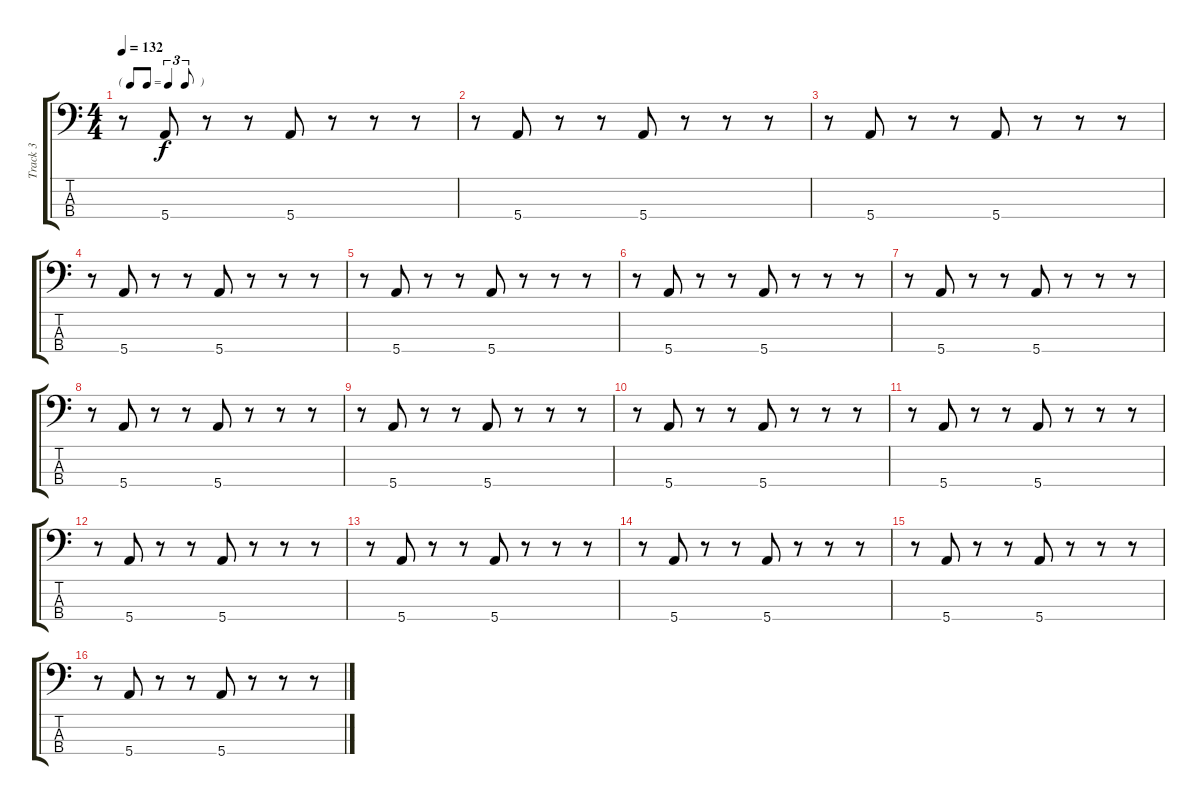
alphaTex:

\track ("Track 3" "Track 3") {instrument electricbassfinger}
\staff {score tabs}
\tuning (G2 D2 A1 E1) {hide}
\ts (4 4)
\tf triplet8th
\tempo 132
\clef f4
\ks c
r.8{dy f} 5.4.8 r.8 r.8 5.4.8 r.8 r.8 r.8 |
r.8 5.4.8 r.8 r.8 5.4.8 r.8 r.8 r.8 |
r.8 5.4.8 r.8 r.8 5.4.8 r.8 r.8 r.8 |
r.8 5.4.8 r.8 r.8 5.4.8 r.8 r.8 r.8 |
r.8 5.4.8 r.8 r.8 5.4.8 r.8 r.8 r.8 |
r.8 5.4.8 r.8 r.8 5.4.8 r.8 r.8 r.8 |
r.8 5.4.8 r.8 r.8 5.4.8 r.8 r.8 r.8 |
r.8 5.4.8 r.8 r.8 5.4.8 r.8 r.8 r.8 |
r.8 5.4.8 r.8 r.8 5.4.8 r.8 r.8 r.8 |
r.8 5.4.8 r.8 r.8 5.4.8 r.8 r.8 r.8 |
r.8 5.4.8 r.8 r.8 5.4.8 r.8 r.8 r.8 |
r.8 5.4.8 r.8 r.8 5.4.8 r.8 r.8 r.8 |
r.8 5.4.8 r.8 r.8 5.4.8 r.8 r.8 r.8 |
r.8 5.4.8 r.8 r.8 5.4.8 r.8 r.8 r.8 |
r.8 5.4.8 r.8 r.8 5.4.8 r.8 r.8 r.8 |
r.8 5.4.8 r.8 r.8 5.4.8 r.8 r.8 r.8
